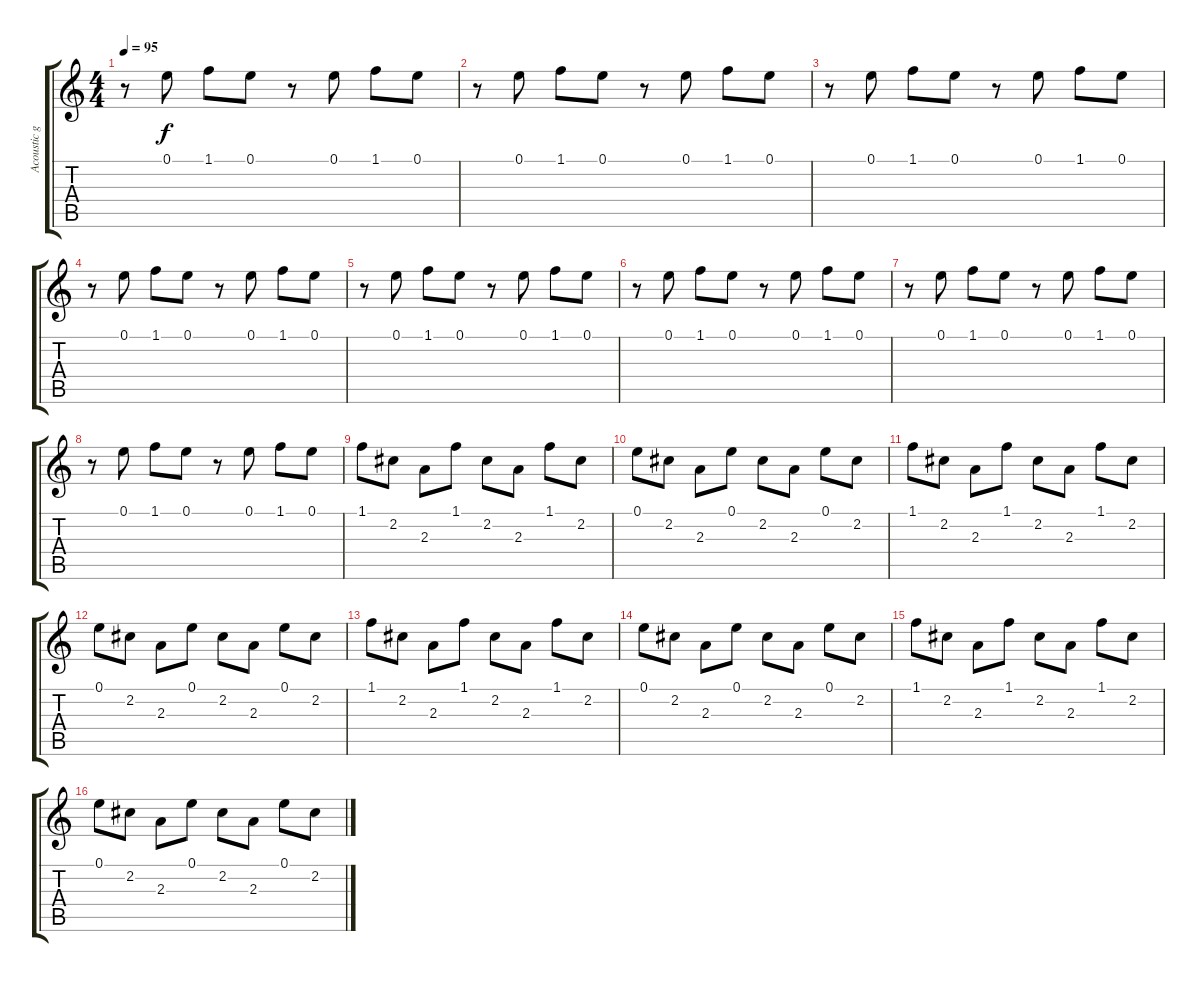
\track ("Acoustic guitar" "Acoustic g") {instrument acousticguitarsteel}
\staff {score tabs}
\tuning (E4 B3 G3 D3 A2 E2) {hide}
\ts (4 4)
\tempo 95
\clef g2
\ks c
r.8{dy f} 0.1.8 1.1.8 0.1.8 r.8 0.1.8 1.1.8 0.1.8 |
r.8 0.1.8 1.1.8 0.1.8 r.8 0.1.8 1.1.8 0.1.8 |
r.8 0.1.8 1.1.8 0.1.8 r.8 0.1.8 1.1.8 0.1.8 |
r.8 0.1.8 1.1.8 0.1.8 r.8 0.1.8 1.1.8 0.1.8 |
r.8 0.1.8 1.1.8 0.1.8 r.8 0.1.8 1.1.8 0.1.8 |
r.8 0.1.8 1.1.8 0.1.8 r.8 0.1.8 1.1.8 0.1.8 |
r.8 0.1.8 1.1.8 0.1.8 r.8 0.1.8 1.1.8 0.1.8 |
r.8 0.1.8 1.1.8 0.1.8 r.8 0.1.8 1.1.8 0.1.8 |
1.1.8 2.2.8 2.3.8 1.1.8 2.2.8 2.3.8 1.1.8 2.2.8 |
0.1.8 2.2.8 2.3.8 0.1.8 2.2.8 2.3.8 0.1.8 2.2.8 |
1.1.8 2.2.8 2.3.8 1.1.8 2.2.8 2.3.8 1.1.8 2.2.8 |
0.1.8 2.2.8 2.3.8 0.1.8 2.2.8 2.3.8 0.1.8 2.2.8 |
1.1.8 2.2.8 2.3.8 1.1.8 2.2.8 2.3.8 1.1.8 2.2.8 |
0.1.8 2.2.8 2.3.8 0.1.8 2.2.8 2.3.8 0.1.8 2.2.8 |
1.1.8 2.2.8 2.3.8 1.1.8 2.2.8 2.3.8 1.1.8 2.2.8 |
0.1.8 2.2.8 2.3.8 0.1.8 2.2.8 2.3.8 0.1.8 2.2.8
